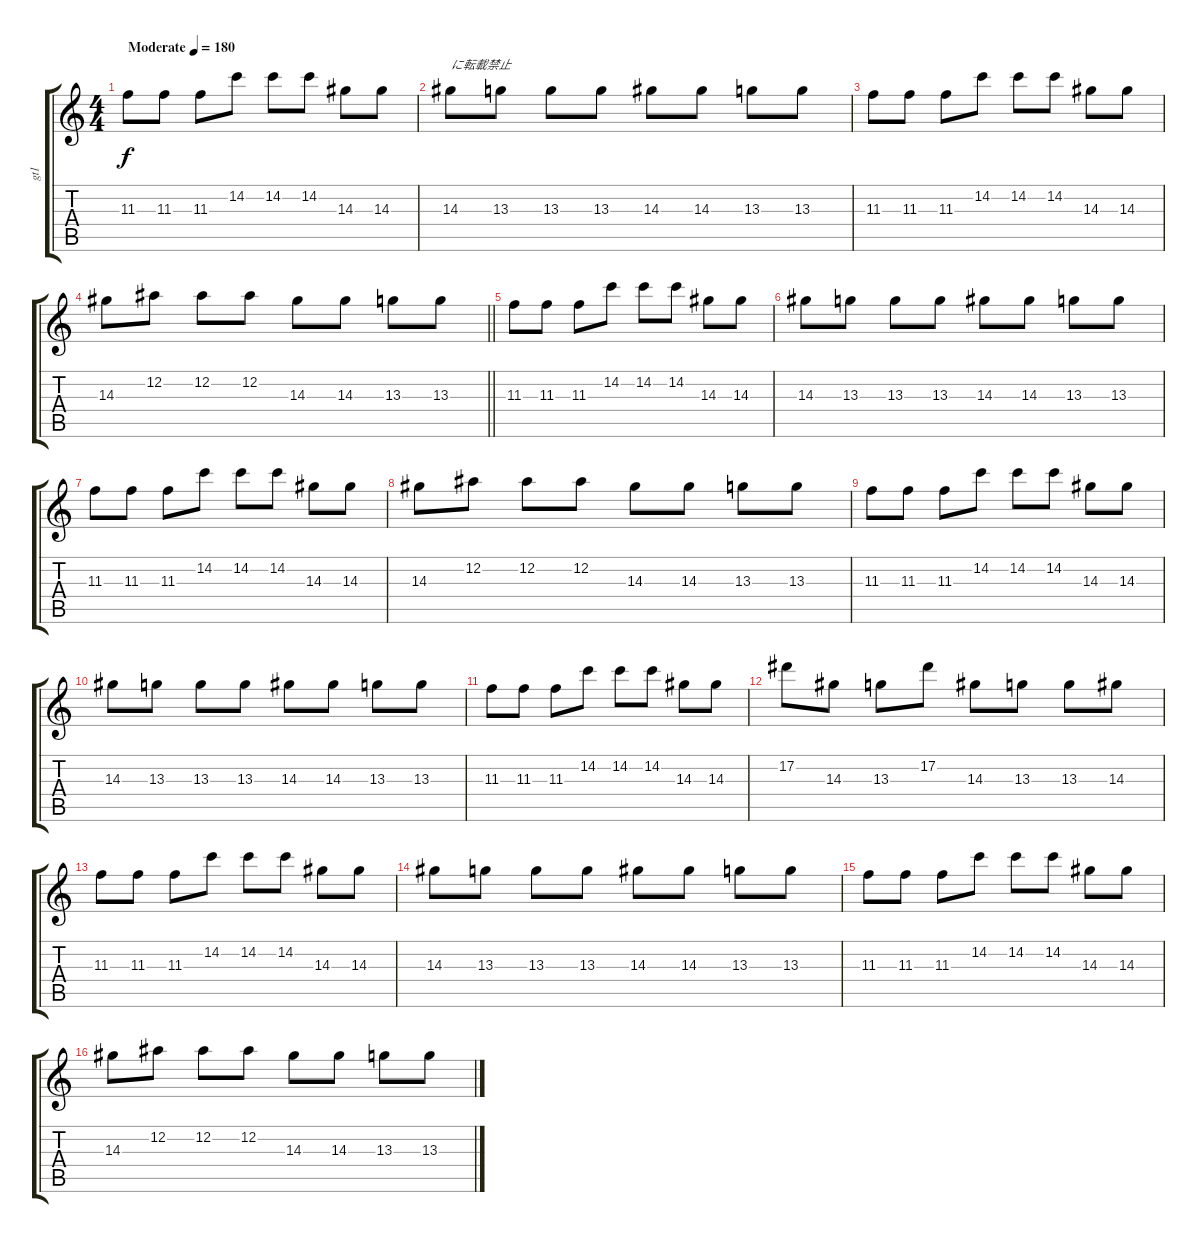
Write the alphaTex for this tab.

\track ("gt1" "gt1") {instrument distortionguitar}
\staff {score tabs}
\tuning (Eb4 Bb3 Gb3 Db3 Ab2 Db2) {hide}
\ts (4 4)
\tempo (180 "Moderate")
\clef g2
\ks c
11.3.8{dy f instrument distortionguitar} 11.3.8 11.3.8 14.2.8 14.2.8 14.2.8 14.3.8 14.3.8 |
14.3.8{txt "に転載禁止"} 13.3.8 13.3.8 13.3.8 14.3.8 14.3.8 13.3.8 13.3.8 |
11.3.8 11.3.8 11.3.8 14.2.8 14.2.8 14.2.8 14.3.8 14.3.8 |
\barLineRight lightlight
14.3.8 12.2.8 12.2.8 12.2.8 14.3.8 14.3.8 13.3.8 13.3.8 |
11.3.8 11.3.8 11.3.8 14.2.8 14.2.8 14.2.8 14.3.8 14.3.8 |
14.3.8 13.3.8 13.3.8 13.3.8 14.3.8 14.3.8 13.3.8 13.3.8 |
11.3.8 11.3.8 11.3.8 14.2.8 14.2.8 14.2.8 14.3.8 14.3.8 |
14.3.8 12.2.8 12.2.8 12.2.8 14.3.8 14.3.8 13.3.8 13.3.8 |
11.3.8 11.3.8 11.3.8 14.2.8 14.2.8 14.2.8 14.3.8 14.3.8 |
14.3.8 13.3.8 13.3.8 13.3.8 14.3.8 14.3.8 13.3.8 13.3.8 |
11.3.8 11.3.8 11.3.8 14.2.8 14.2.8 14.2.8 14.3.8 14.3.8 |
17.2.8 14.3.8 13.3.8 17.2.8 14.3.8 13.3.8 13.3.8 14.3.8 |
11.3.8 11.3.8 11.3.8 14.2.8 14.2.8 14.2.8 14.3.8 14.3.8 |
14.3.8 13.3.8 13.3.8 13.3.8 14.3.8 14.3.8 13.3.8 13.3.8 |
11.3.8 11.3.8 11.3.8 14.2.8 14.2.8 14.2.8 14.3.8 14.3.8 |
14.3.8 12.2.8 12.2.8 12.2.8 14.3.8 14.3.8 13.3.8 13.3.8
